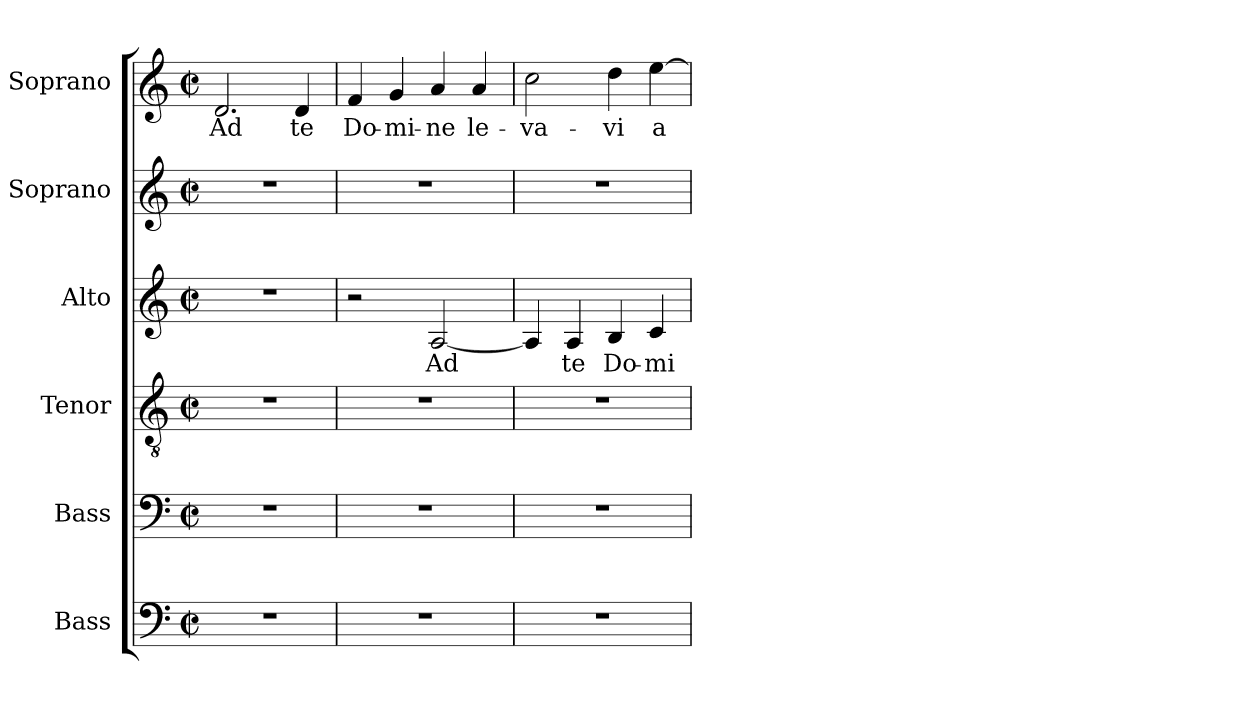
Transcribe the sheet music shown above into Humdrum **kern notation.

**kern	**kern	**kern	**kern	**text	**kern	**kern	**text
*part6	*part5	*part4	*part3	*part3	*part2	*part1	*part1
*staff6	*staff5	*staff4	*staff3	*staff3	*staff2	*staff1	*staff1
*I"Bass	*I"Bass	*I"Tenor	*I"Alto	*	*I"Soprano	*I"Soprano	*
*	*	*I'Tenor	*I'Alto	*	*	*	*
!!LO:PB:g=z
*clefF4	*clefF4	*clefGv2	*clefG2	*	*clefG2	*clefG2	*
*	*	*ITrd7c12	*	*	*	*	*
*k[]	*k[]	*k[]	*k[]	*	*k[]	*k[]	*
*C:	*C:	*C:	*C:	*	*C:	*C:	*
*M2/2	*M2/2	*M2/2	*M2/2	*	*M2/2	*M2/2	*
*met(c|)	*met(c|)	*met(c|)	*met(c|)	*	*met(c|)	*met(c|)	*
=1	=1	=1	=1	=1	=1	=1	=1
!	!	!	!	!	!	!	!LO:LY:b:color=#000000
1r	1r	1r	1r	.	1r	2.di/	Ad
!	!	!	!	!	!	!	!LO:LY:b:color=#000000
.	.	.	.	.	.	4di/	te
=2	=2	=2	=2	=2	=2	=2	=2
!	!	!	!	!	!	!	!LO:LY:b:color=#000000
1r	1r	1r	2r	.	1r	4fi/	Do-
!	!	!	!	!	!	!	!LO:LY:b:color=#000000
.	.	.	.	.	.	4gi/	-mi-
!	!	!	!	!LO:LY:b:color=#000000	!	!	!
!	!	!	!	!	!	!	!LO:LY:b:color=#000000
.	.	.	[<2Ai/	Ad	.	4ai/	-ne
!	!	!	!	!	!	!	!LO:LY:b:color=#000000
.	.	.	.	.	.	4ai/	le-
=3	=3	=3	=3	=3	=3	=3	=3
!	!	!	!	!	!	!	!LO:LY:b:color=#000000
1r	1r	1r	4Ai/]	.	1r	2cci\	-va-
!	!	!	!	!LO:LY:b:color=#000000	!	!	!
.	.	.	4Ai/	te	.	.	.
!	!	!	!	!LO:LY:b:color=#000000	!	!	!
!	!	!	!	!	!	!	!LO:LY:b:color=#000000
.	.	.	4Bi/	Do-	.	4ddi\	-vi
!	!	!	!	!LO:LY:b:color=#000000	!	!	!
!	!	!	!	!	!	!	!LO:LY:b:color=#000000
.	.	.	4ci/	-mi-	.	[>4eei\	a-
=	=	=	=	=	=	=	=
*-	*-	*-	*-	*-	*-	*-	*-
